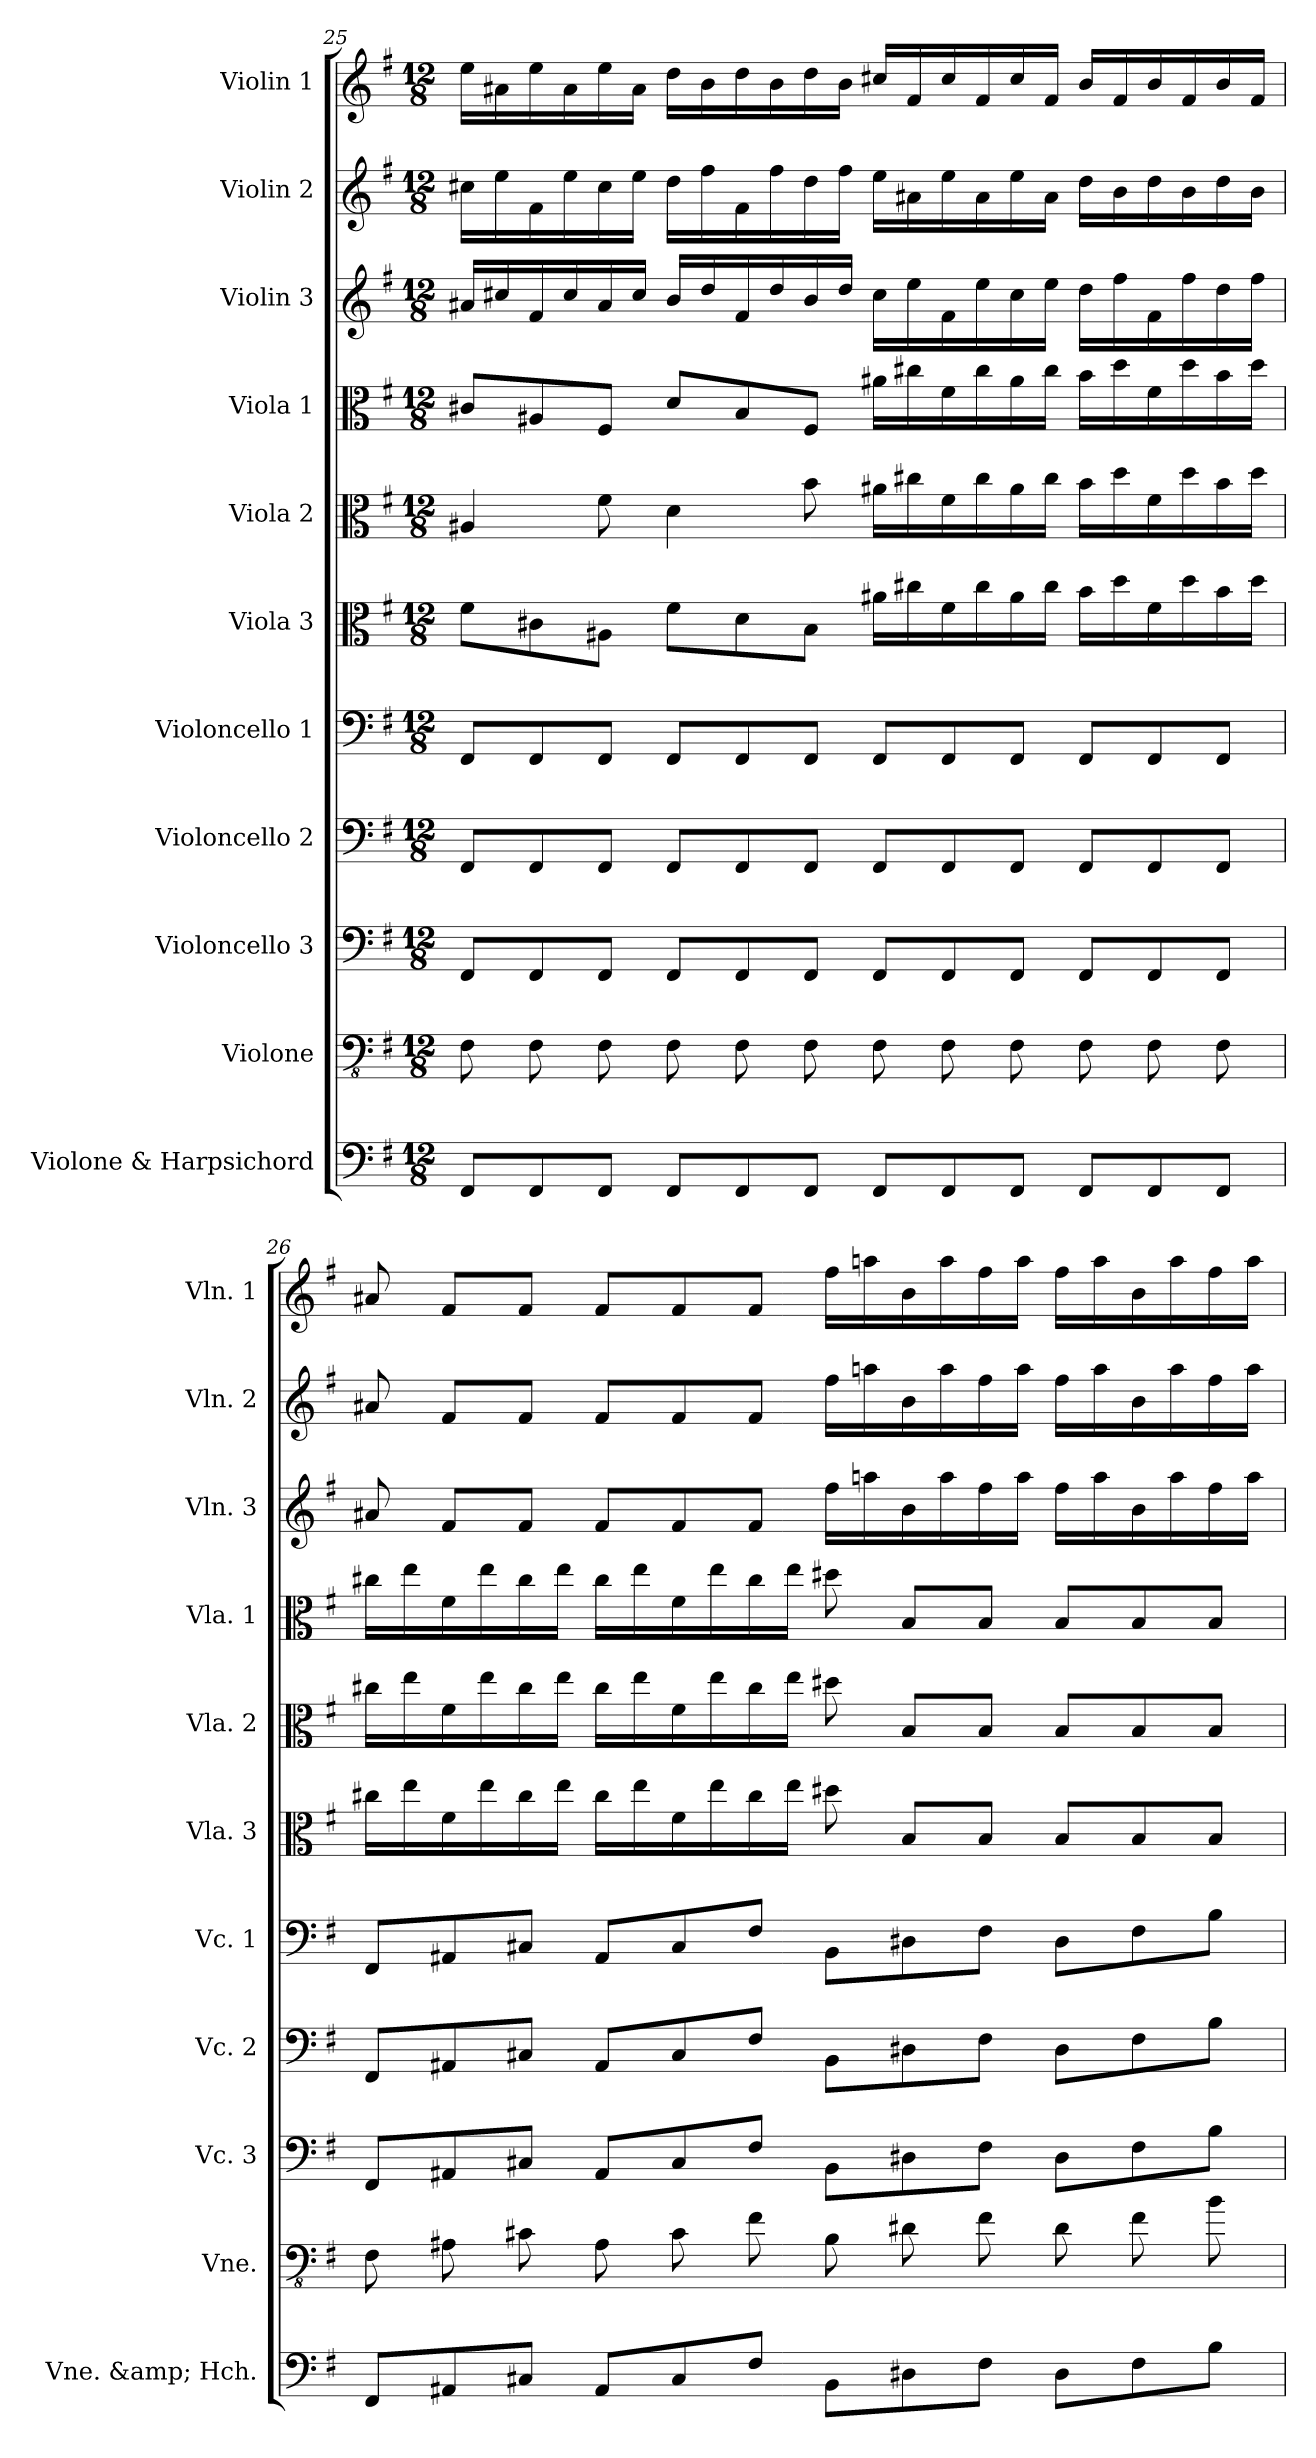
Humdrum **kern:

**kern	**kern	**kern	**kern	**kern	**kern	**kern	**kern	**kern	**kern	**kern
*part11	*part10	*part9	*part8	*part7	*part6	*part5	*part4	*part3	*part2	*part1
*staff11	*staff10	*staff9	*staff8	*staff7	*staff6	*staff5	*staff4	*staff3	*staff2	*staff1
*I"Violone &amp; Harpsichord	*I"Violone	*I"Violoncello 3	*I"Violoncello 2	*I"Violoncello 1	*I"Viola 3	*I"Viola 2	*I"Viola 1	*I"Violin 3	*I"Violin 2	*I"Violin 1
*I'Vne. &amp; Hch.	*I'Vne.	*I'Vc. 3	*I'Vc. 2	*I'Vc. 1	*I'Vla. 3	*I'Vla. 2	*I'Vla. 1	*I'Vln. 3	*I'Vln. 2	*I'Vln. 1
!!LO:PB:g=z
*clefF4	*clefFv4	*clefF4	*clefF4	*clefF4	*clefC3	*clefC3	*clefC3	*clefG2	*clefG2	*clefG2
*	*ITrd7c12	*	*	*	*	*	*	*	*	*
*k[f#]	*k[f#]	*k[f#]	*k[f#]	*k[f#]	*k[f#]	*k[f#]	*k[f#]	*k[f#]	*k[f#]	*k[f#]
*M12/8	*M12/8	*M12/8	*M12/8	*M12/8	*M12/8	*M12/8	*M12/8	*M12/8	*M12/8	*M12/8
=25	=25	=25	=25	=25	=25	=25	=25	=25	=25	=25
8FF#/L	8FFF#	8FF#/L	8FF#/L	8FF#/L	8f#\L	4A#X/	8c#X/L	16a#X/LL	16cc#X\LL	16ee\LL
.	.	.	.	.	.	.	.	16cc#X/	16ee\	16a#X\
8FF#/	8FFF#	8FF#/	8FF#/	8FF#/	8c#X\	.	8A#X/	16f#/	16f#\	16ee\
.	.	.	.	.	.	.	.	16cc#/	16ee\	16a#\
8FF#/J	8FFF#	8FF#/J	8FF#/J	8FF#/J	8A#X\J	8f#\	8F#/J	16a#/	16cc#\	16ee\
.	.	.	.	.	.	.	.	16cc#/JJ	16ee\JJ	16a#\JJ
8FF#/L	8FFF#	8FF#/L	8FF#/L	8FF#/L	8f#\L	4d\	8d/L	16b/LL	16dd\LL	16dd\LL
.	.	.	.	.	.	.	.	16dd/	16ff#\	16b\
8FF#/	8FFF#	8FF#/	8FF#/	8FF#/	8d\	.	8B/	16f#/	16f#\	16dd\
.	.	.	.	.	.	.	.	16dd/	16ff#\	16b\
8FF#/J	8FFF#	8FF#/J	8FF#/J	8FF#/J	8B\J	8b\	8F#/J	16b/	16dd\	16dd\
.	.	.	.	.	.	.	.	16dd/JJ	16ff#\JJ	16b\JJ
8FF#/L	8FFF#	8FF#/L	8FF#/L	8FF#/L	16a#X\LL	16a#X\LL	16a#X\LL	16cc#\LL	16ee\LL	16cc#X/LL
.	.	.	.	.	16cc#X\	16cc#X\	16cc#X\	16ee\	16a#X\	16f#/
8FF#/	8FFF#	8FF#/	8FF#/	8FF#/	16f#\	16f#\	16f#\	16f#\	16ee\	16cc#/
.	.	.	.	.	16cc#\	16cc#\	16cc#\	16ee\	16a#\	16f#/
8FF#/J	8FFF#	8FF#/J	8FF#/J	8FF#/J	16a#\	16a#\	16a#\	16cc#\	16ee\	16cc#/
.	.	.	.	.	16cc#\JJ	16cc#\JJ	16cc#\JJ	16ee\JJ	16a#\JJ	16f#/JJ
8FF#/L	8FFF#	8FF#/L	8FF#/L	8FF#/L	16b\LL	16b\LL	16b\LL	16dd\LL	16dd\LL	16b/LL
.	.	.	.	.	16dd\	16dd\	16dd\	16ff#\	16b\	16f#/
8FF#/	8FFF#	8FF#/	8FF#/	8FF#/	16f#\	16f#\	16f#\	16f#\	16dd\	16b/
.	.	.	.	.	16dd\	16dd\	16dd\	16ff#\	16b\	16f#/
8FF#/J	8FFF#	8FF#/J	8FF#/J	8FF#/J	16b\	16b\	16b\	16dd\	16dd\	16b/
.	.	.	.	.	16dd\JJ	16dd\JJ	16dd\JJ	16ff#\JJ	16b\JJ	16f#/JJ
!!LO:LB:g=z
=26	=26	=26	=26	=26	=26	=26	=26	=26	=26	=26
8FF#/L	8FFF#	8FF#/L	8FF#/L	8FF#/L	16cc#X\LL	16cc#X\LL	16cc#X\LL	8a#X/	8a#X/	8a#X/
.	.	.	.	.	16ee\	16ee\	16ee\	.	.	.
8AA#X/	8AAA#X	8AA#X/	8AA#X/	8AA#X/	16f#\	16f#\	16f#\	8f#/L	8f#/L	8f#/L
.	.	.	.	.	16ee\	16ee\	16ee\	.	.	.
8C#X/J	8CC#X	8C#X/J	8C#X/J	8C#X/J	16cc#\	16cc#\	16cc#\	8f#/J	8f#/J	8f#/J
.	.	.	.	.	16ee\JJ	16ee\JJ	16ee\JJ	.	.	.
8AA#/L	8AAA#	8AA#/L	8AA#/L	8AA#/L	16cc#\LL	16cc#\LL	16cc#\LL	8f#/L	8f#/L	8f#/L
.	.	.	.	.	16ee\	16ee\	16ee\	.	.	.
8C#/	8CC#	8C#/	8C#/	8C#/	16f#\	16f#\	16f#\	8f#/	8f#/	8f#/
.	.	.	.	.	16ee\	16ee\	16ee\	.	.	.
8F#/J	8FF#	8F#/J	8F#/J	8F#/J	16cc#\	16cc#\	16cc#\	8f#/J	8f#/J	8f#/J
.	.	.	.	.	16ee\JJ	16ee\JJ	16ee\JJ	.	.	.
8BB\L	8BBB	8BB\L	8BB\L	8BB\L	8dd#X\	8dd#X\	8dd#X\	16ff#\LL	16ff#\LL	16ff#\LL
.	.	.	.	.	.	.	.	16aan\	16aan\	16aan\
8D#X\	8DD#X	8D#X\	8D#X\	8D#X\	8B/L	8B/L	8B/L	16b\	16b\	16b\
.	.	.	.	.	.	.	.	16aa\	16aa\	16aa\
8F#\J	8FF#	8F#\J	8F#\J	8F#\J	8B/J	8B/J	8B/J	16ff#\	16ff#\	16ff#\
.	.	.	.	.	.	.	.	16aa\JJ	16aa\JJ	16aa\JJ
8D#\L	8DD#	8D#\L	8D#\L	8D#\L	8B/L	8B/L	8B/L	16ff#\LL	16ff#\LL	16ff#\LL
.	.	.	.	.	.	.	.	16aa\	16aa\	16aa\
8F#\	8FF#	8F#\	8F#\	8F#\	8B/	8B/	8B/	16b\	16b\	16b\
.	.	.	.	.	.	.	.	16aa\	16aa\	16aa\
8B\J	8BB	8B\J	8B\J	8B\J	8B/J	8B/J	8B/J	16ff#\	16ff#\	16ff#\
.	.	.	.	.	.	.	.	16aa\JJ	16aa\JJ	16aa\JJ
=	=	=	=	=	=	=	=	=	=	=
*-	*-	*-	*-	*-	*-	*-	*-	*-	*-	*-
